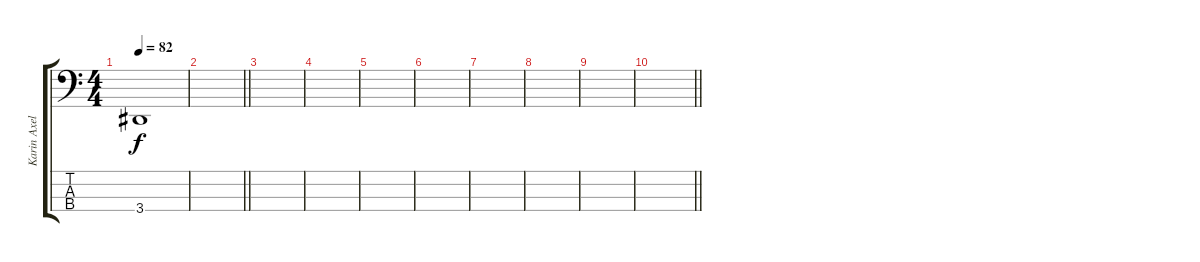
\track ("Karin Axelsson" "Karin Axel") {instrument electricbassfinger}
\staff {score tabs}
\tuning (F2 C2 G1 C1) {hide}
\ts (4 4)
\tempo 82
\clef f4
\ks c
3.4.1{dy f} |
\barLineRight lightlight
|
|
|
|
|
|
|
|
\barLineRight lightlight
